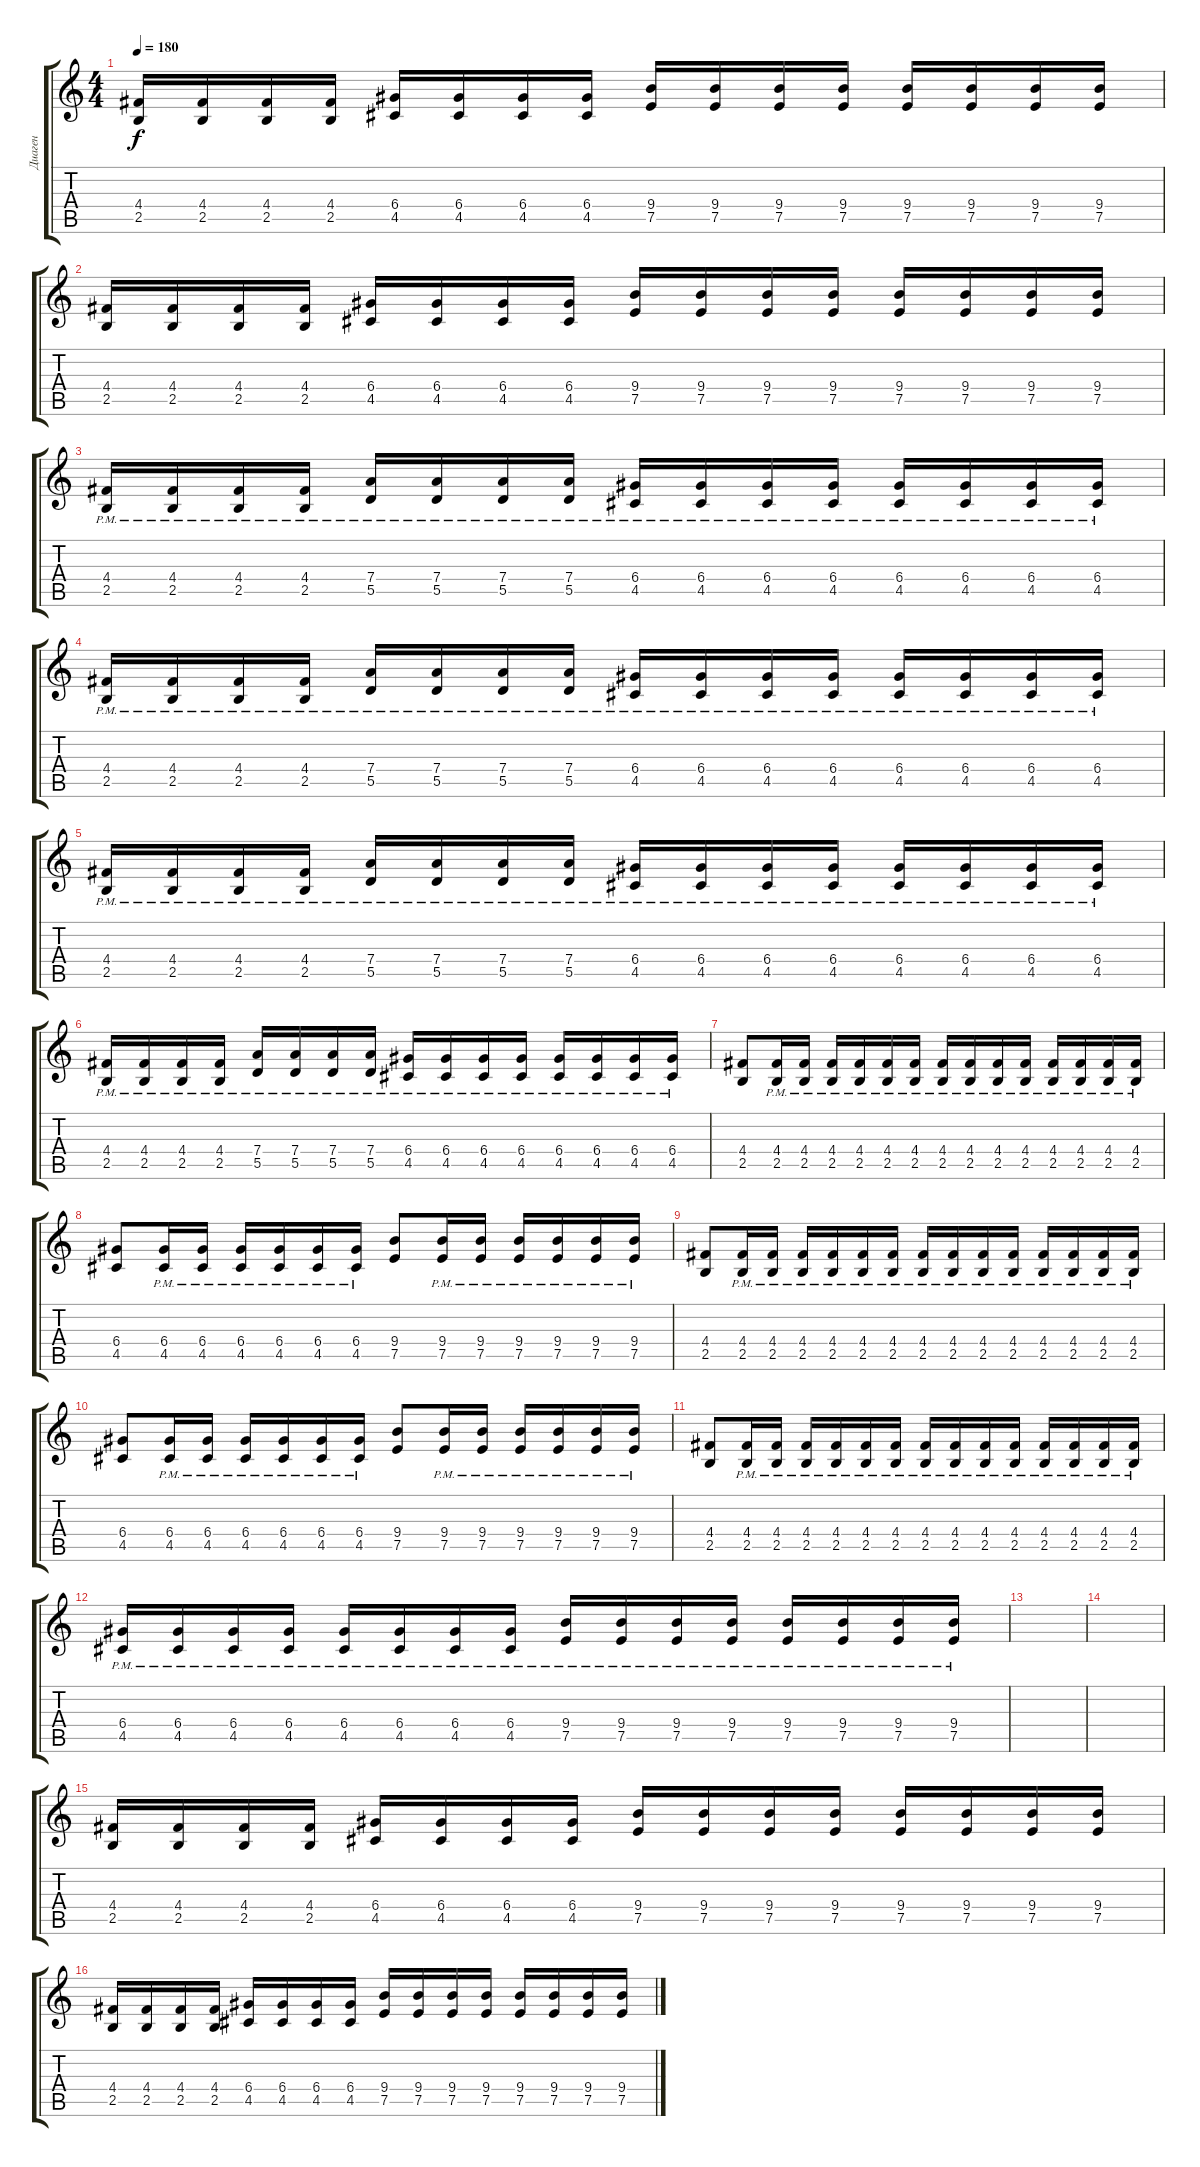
\track ("Диаген" "Диаген") {instrument overdrivenguitar}
\staff {score tabs}
\tuning (E4 B3 G3 D3 A2 E2) {hide}
\ts (4 4)
\tempo 180
\clef g2
\ks c
(4.4 2.5).16{dy f} (4.4 2.5).16 (4.4 2.5).16 (4.4 2.5).16 (6.4 4.5).16 (6.4 4.5).16 (6.4 4.5).16 (6.4 4.5).16 (9.4 7.5).16 (9.4 7.5).16 (9.4 7.5).16 (9.4 7.5).16 (9.4 7.5).16 (9.4 7.5).16 (9.4 7.5).16 (9.4 7.5).16 |
(4.4 2.5).16 (4.4 2.5).16 (4.4 2.5).16 (4.4 2.5).16 (6.4 4.5).16 (6.4 4.5).16 (6.4 4.5).16 (6.4 4.5).16 (9.4 7.5).16 (9.4 7.5).16 (9.4 7.5).16 (9.4 7.5).16 (9.4 7.5).16 (9.4 7.5).16 (9.4 7.5).16 (9.4 7.5).16 |
(4.4{pm} 2.5{pm}).16 (4.4{pm} 2.5{pm}).16 (4.4{pm} 2.5{pm}).16 (4.4{pm} 2.5{pm}).16 (7.4{pm} 5.5{pm}).16 (7.4{pm} 5.5{pm}).16 (7.4{pm} 5.5{pm}).16 (7.4{pm} 5.5{pm}).16 (6.4{pm} 4.5{pm}).16 (6.4{pm} 4.5{pm}).16 (6.4{pm} 4.5{pm}).16 (6.4{pm} 4.5{pm}).16 (6.4{pm} 4.5{pm}).16 (6.4{pm} 4.5{pm}).16 (6.4{pm} 4.5{pm}).16 (6.4{pm} 4.5{pm}).16 |
(4.4{pm} 2.5{pm}).16 (4.4{pm} 2.5{pm}).16 (4.4{pm} 2.5{pm}).16 (4.4{pm} 2.5{pm}).16 (7.4{pm} 5.5{pm}).16 (7.4{pm} 5.5{pm}).16 (7.4{pm} 5.5{pm}).16 (7.4{pm} 5.5{pm}).16 (6.4{pm} 4.5{pm}).16 (6.4{pm} 4.5{pm}).16 (6.4{pm} 4.5{pm}).16 (6.4{pm} 4.5{pm}).16 (6.4{pm} 4.5{pm}).16 (6.4{pm} 4.5{pm}).16 (6.4{pm} 4.5{pm}).16 (6.4{pm} 4.5{pm}).16 |
(4.4{pm} 2.5{pm}).16 (4.4{pm} 2.5{pm}).16 (4.4{pm} 2.5{pm}).16 (4.4{pm} 2.5{pm}).16 (7.4{pm} 5.5{pm}).16 (7.4{pm} 5.5{pm}).16 (7.4{pm} 5.5{pm}).16 (7.4{pm} 5.5{pm}).16 (6.4{pm} 4.5{pm}).16 (6.4{pm} 4.5{pm}).16 (6.4{pm} 4.5{pm}).16 (6.4{pm} 4.5{pm}).16 (6.4{pm} 4.5{pm}).16 (6.4{pm} 4.5{pm}).16 (6.4{pm} 4.5{pm}).16 (6.4{pm} 4.5{pm}).16 |
(4.4{pm} 2.5{pm}).16 (4.4{pm} 2.5{pm}).16 (4.4{pm} 2.5{pm}).16 (4.4{pm} 2.5{pm}).16 (7.4{pm} 5.5{pm}).16 (7.4{pm} 5.5{pm}).16 (7.4{pm} 5.5{pm}).16 (7.4{pm} 5.5{pm}).16 (6.4{pm} 4.5{pm}).16 (6.4{pm} 4.5{pm}).16 (6.4{pm} 4.5{pm}).16 (6.4{pm} 4.5{pm}).16 (6.4{pm} 4.5{pm}).16 (6.4{pm} 4.5{pm}).16 (6.4{pm} 4.5{pm}).16 (6.4{pm} 4.5{pm}).16 |
(4.4 2.5).8 (4.4{pm} 2.5{pm}).16 (4.4{pm} 2.5{pm}).16 (4.4{pm} 2.5{pm}).16 (4.4{pm} 2.5{pm}).16 (4.4{pm} 2.5{pm}).16 (4.4{pm} 2.5{pm}).16 (4.4{pm} 2.5{pm}).16 (4.4{pm} 2.5{pm}).16 (4.4{pm} 2.5{pm}).16 (4.4{pm} 2.5{pm}).16 (4.4{pm} 2.5{pm}).16 (4.4{pm} 2.5{pm}).16 (4.4{pm} 2.5{pm}).16 (4.4{pm} 2.5{pm}).16 |
(6.4 4.5).8 (6.4{pm} 4.5{pm}).16 (6.4{pm} 4.5{pm}).16 (6.4{pm} 4.5{pm}).16 (6.4{pm} 4.5{pm}).16 (6.4{pm} 4.5{pm}).16 (6.4{pm} 4.5{pm}).16 (9.4 7.5).8 (9.4{pm} 7.5{pm}).16 (9.4{pm} 7.5{pm}).16 (9.4{pm} 7.5{pm}).16 (9.4{pm} 7.5{pm}).16 (9.4{pm} 7.5{pm}).16 (9.4{pm} 7.5{pm}).16 |
(4.4 2.5).8 (4.4{pm} 2.5{pm}).16 (4.4{pm} 2.5{pm}).16 (4.4{pm} 2.5{pm}).16 (4.4{pm} 2.5{pm}).16 (4.4{pm} 2.5{pm}).16 (4.4{pm} 2.5{pm}).16 (4.4{pm} 2.5{pm}).16 (4.4{pm} 2.5{pm}).16 (4.4{pm} 2.5{pm}).16 (4.4{pm} 2.5{pm}).16 (4.4{pm} 2.5{pm}).16 (4.4{pm} 2.5{pm}).16 (4.4{pm} 2.5{pm}).16 (4.4{pm} 2.5{pm}).16 |
(6.4 4.5).8 (6.4{pm} 4.5{pm}).16 (6.4{pm} 4.5{pm}).16 (6.4{pm} 4.5{pm}).16 (6.4{pm} 4.5{pm}).16 (6.4{pm} 4.5{pm}).16 (6.4{pm} 4.5{pm}).16 (9.4 7.5).8 (9.4{pm} 7.5{pm}).16 (9.4{pm} 7.5{pm}).16 (9.4{pm} 7.5{pm}).16 (9.4{pm} 7.5{pm}).16 (9.4{pm} 7.5{pm}).16 (9.4{pm} 7.5{pm}).16 |
(4.4 2.5).8 (4.4{pm} 2.5{pm}).16 (4.4{pm} 2.5{pm}).16 (4.4{pm} 2.5{pm}).16 (4.4{pm} 2.5{pm}).16 (4.4{pm} 2.5{pm}).16 (4.4{pm} 2.5{pm}).16 (4.4{pm} 2.5{pm}).16 (4.4{pm} 2.5{pm}).16 (4.4{pm} 2.5{pm}).16 (4.4{pm} 2.5{pm}).16 (4.4{pm} 2.5{pm}).16 (4.4{pm} 2.5{pm}).16 (4.4{pm} 2.5{pm}).16 (4.4{pm} 2.5{pm}).16 |
(6.4{pm} 4.5{pm}).16 (6.4{pm} 4.5{pm}).16 (6.4{pm} 4.5{pm}).16 (6.4{pm} 4.5{pm}).16 (6.4{pm} 4.5{pm}).16 (6.4{pm} 4.5{pm}).16 (6.4{pm} 4.5{pm}).16 (6.4{pm} 4.5{pm}).16 (9.4{pm} 7.5{pm}).16 (9.4{pm} 7.5{pm}).16 (9.4{pm} 7.5{pm}).16 (9.4{pm} 7.5{pm}).16 (9.4{pm} 7.5{pm}).16 (9.4{pm} 7.5{pm}).16 (9.4{pm} 7.5{pm}).16 (9.4{pm} 7.5{pm}).16 |
|
|
(4.4 2.5).16 (4.4 2.5).16 (4.4 2.5).16 (4.4 2.5).16 (6.4 4.5).16 (6.4 4.5).16 (6.4 4.5).16 (6.4 4.5).16 (9.4 7.5).16 (9.4 7.5).16 (9.4 7.5).16 (9.4 7.5).16 (9.4 7.5).16 (9.4 7.5).16 (9.4 7.5).16 (9.4 7.5).16 |
(4.4 2.5).16 (4.4 2.5).16 (4.4 2.5).16 (4.4 2.5).16 (6.4 4.5).16 (6.4 4.5).16 (6.4 4.5).16 (6.4 4.5).16 (9.4 7.5).16 (9.4 7.5).16 (9.4 7.5).16 (9.4 7.5).16 (9.4 7.5).16 (9.4 7.5).16 (9.4 7.5).16 (9.4 7.5).16
